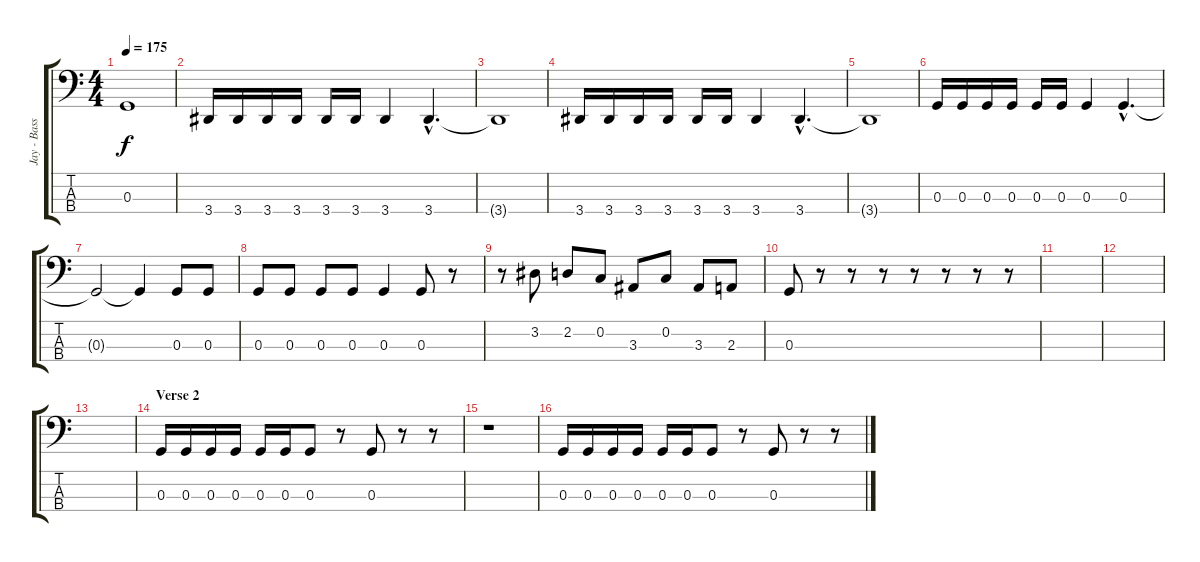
\track ("Jay - Bass" "Jay - Bass") {instrument electricbasspick}
\staff {score tabs}
\tuning (F2 C2 G1 C1) {hide}
\ts (4 4)
\tempo 175
\clef f4
\ks c
0.3{t}.1{dy f} |
3.4.16 3.4.16 3.4.16 3.4.16 3.4.16 3.4.16 3.4.4 3.4{hac}.4{d} |
3.4{t}.1 |
3.4.16 3.4.16 3.4.16 3.4.16 3.4.16 3.4.16 3.4.4 3.4{hac}.4{d} |
3.4{t}.1 |
0.3.16 0.3.16 0.3.16 0.3.16 0.3.16 0.3.16 0.3.4 0.3{hac}.4{d} |
0.3{t}.2 0.3{t}.4 0.3.8 0.3.8 |
0.3.8 0.3.8 0.3.8 0.3.8 0.3.4 0.3.8 r.8 |
r.8 3.2.8 2.2.8 0.2.8 3.3.8 0.2.8 3.3.8 2.3.8 |
0.3.8 r.8 r.8 r.8 r.8 r.8 r.8 r.8 |
|
|
|
\section ("" "Verse 2")
0.3.16 0.3.16 0.3.16 0.3.16 0.3.16 0.3.16 0.3.8 r.8 0.3.8 r.8 r.8 |
r.1 |
0.3.16 0.3.16 0.3.16 0.3.16 0.3.16 0.3.16 0.3.8 r.8 0.3.8 r.8 r.8
